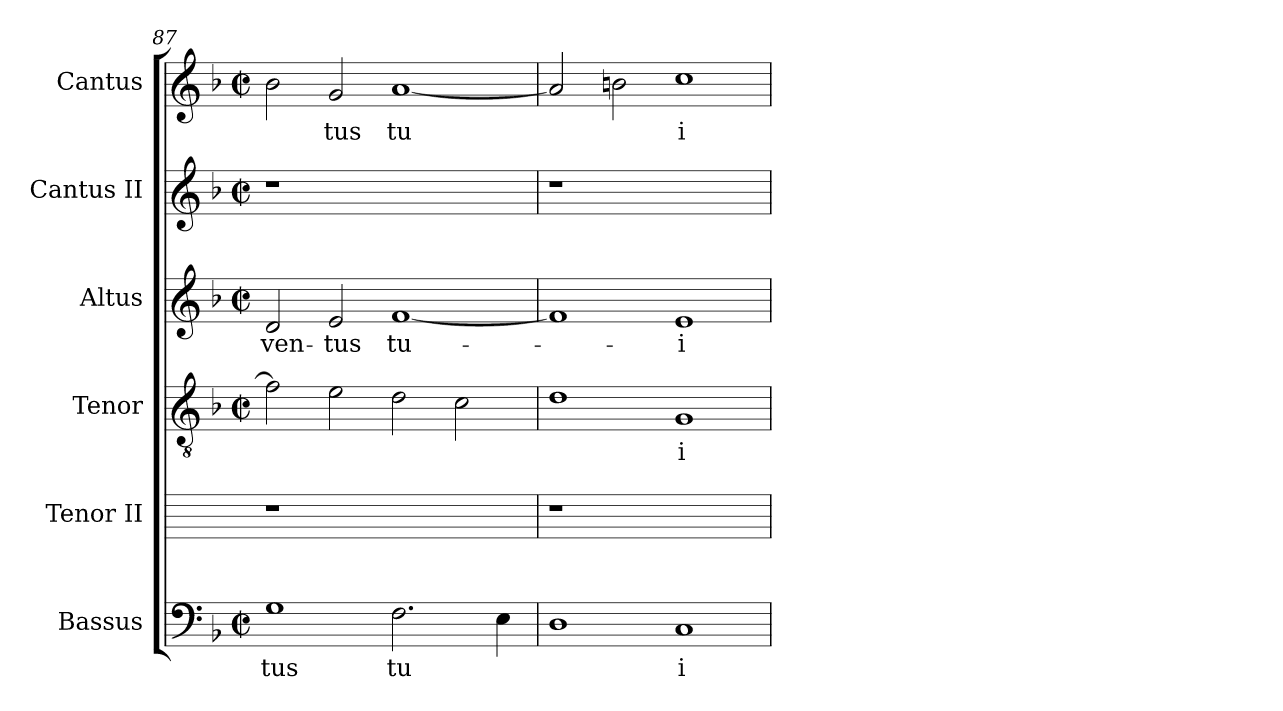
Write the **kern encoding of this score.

**kern	**text	**kern	**kern	**text	**kern	**text	**kern	**kern	**text
*part6	*part6	*part5	*part4	*part4	*part3	*part3	*part2	*part1	*part1
*staff6	*staff6	*staff5	*staff4	*staff4	*staff3	*staff3	*staff2	*staff1	*staff1
*I"Bassus	*	*I"Tenor II	*I"Tenor	*	*I"Altus	*	*I"Cantus II	*I"Cantus	*
*I'Bassus	*	*	*I'Tenor	*	*I'Altus	*	*I'Cantus II	*	*
*clefF4	*	*	*clefGv2	*	*clefG2	*	*clefG2	*clefG2	*
*k[b-]	*	*	*k[b-]	*	*k[b-]	*	*k[b-]	*k[b-]	*
*F:	*	*	*F:	*	*F:	*	*F:	*F:	*
*M2/2	*	*	*M2/2	*	*M2/2	*	*M2/2	*M2/2	*
*met(c|)	*	*	*met(c|)	*	*met(c|)	*	*met(c|)	*met(c|)	*
=87	=87	=87	=87	=87	=87	=87	=87	=87	=87
!	!LO:LY:b:cj	!	!	!	!	!LO:LY:b:cj	!	!	!
1G	tus	1r	2f\]	.	2d/	-ven-	1r	2b-\	.
!	!	!	!	!	!	!LO:LY:b:cj	!	!	!LO:LY:b:cj
.	.	.	2e\	.	2e/	-tus	.	2g/	tus
!	!LO:LY:b:cj	!	!	!	!	!LO:LY:b:cj	!	!	!LO:LY:b:cj
2.F\	tu	1ryy	2d\	.	[<1f	tu-	1ryy	[<1a	tu
.	.	.	2c\	.	.	.	.	.	.
4E\	.	.	.	.	.	.	.	.	.
=88	=88	=88	=88	=88	=88	=88	=88	=88	=88
1D	.	1r	1d	.	1f]	.	1r	2a/]	.
.	.	.	.	.	.	.	.	2b\	.
!	!LO:LY:b:cj	!	!	!LO:LY:b:cj	!	!LO:LY:b:cj	!	!	!LO:LY:b:cj
1C	i	1ryy	1G	-i	1e	-i	1ryy	1cc	i
=	=	=	=	=	=	=	=	=	=
*-	*-	*-	*-	*-	*-	*-	*-	*-	*-
